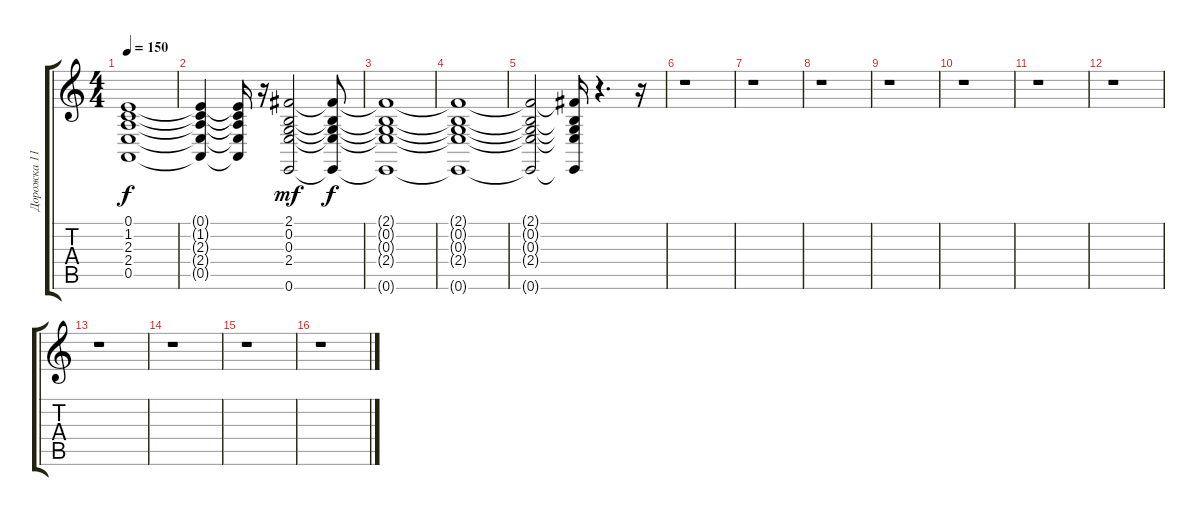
\track ("Дорожка 11" "Дорожка 11") {instrument panflute}
\staff {score tabs}
\tuning (E4 B3 G3 D3 A2 E2) {hide}
\ts (4 4)
\tempo 150
\clef g2
\ks c
(0.1{t} 1.2{t} 2.3{t} 2.4{t} 0.5{t}).1{dy f} |
(0.1{t} 1.2{t} 2.3{t} 2.4{t} 0.5{t}).4 (0.1{t} 1.2{t} 2.3{t} 2.4{t} 0.5{t}).16 r.16 (2.1 0.2 0.3 2.4 0.6).2{dy mf} (2.1{t} 0.2{t} 0.3{t} 2.4{t} 0.6{t}).8{dy f} |
(2.1{t} 0.2{t} 0.3{t} 2.4{t} 0.6{t}).1 |
(2.1{t} 0.2{t} 0.3{t} 2.4{t} 0.6{t}).1 |
(2.1{t} 0.2{t} 0.3{t} 2.4{t} 0.6{t}).2 (2.1{t} 0.2{t} 0.3{t} 2.4{t} 0.6{t}).16 r.4{d} r.16 |
r.1 |
r.1 |
r.1 |
r.1 |
r.1 |
r.1 |
r.1 |
r.1 |
r.1 |
r.1 |
r.1
